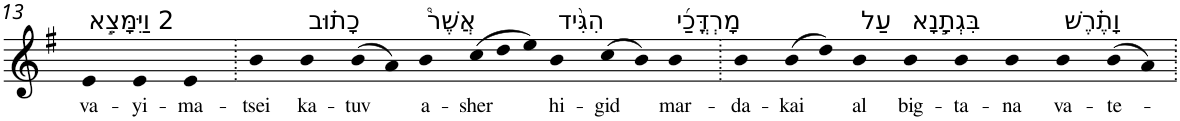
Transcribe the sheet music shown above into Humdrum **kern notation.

**kern	**text
*part1	*part1
*staff1	*staff1
*I"Piano	*
*I'Pno	*
!!LO:PB:g=z
*clefG2	*
*k[f#]	*
*G:	*
=13	=13
!LO:TX:a:t=2 וַיִּמָּצֵ֣א	!
!	!LO:LY:b
4e	va-
!	!LO:LY:b
4e	-yi-
!	!LO:LY:b
4e	-ma-
=14.	=14.
!	!LO:LY:b
4b	-tsei
!LO:TX:a:t=כָת֗וּב	!
!	!LO:LY:b
4b	ka-
!	!LO:LY:b
(>8b	-tuv
8a)	.
!LO:TX:a:t=אֲשֶׁר֩	!
!	!LO:LY:b
4b	a-
*Xtuplet	*
!	!LO:LY:b
(>12cc	-sher
12dd	.
12ee)	.
!LO:TX:a:t=הִגִּ֨יד	!
!	!LO:LY:b
4b	hi-
!	!LO:LY:b
(>8cc	-gid
8b)	.
!LO:TX:a:t=מָרְדֳּכַ֜י	!
!	!LO:LY:b
4b	mar-
=15.	=15.
!	!LO:LY:b
4b	-da-
!	!LO:LY:b
(>8b	-kai
8dd)	.
!LO:TX:a:t=עַל	!
!	!LO:LY:b
4b	al
!LO:TX:a:t=בִּגְתָ֣נָא	!
!	!LO:LY:b
4b	big-
!	!LO:LY:b
4b	-ta-
!	!LO:LY:b
4b	-na
!LO:TX:a:t=וָתֶ֗רֶשׁ	!
!	!LO:LY:b
4b	va-
!	!LO:LY:b
(>8b	-te-
8a)	.
=.	=.
*-	*-
